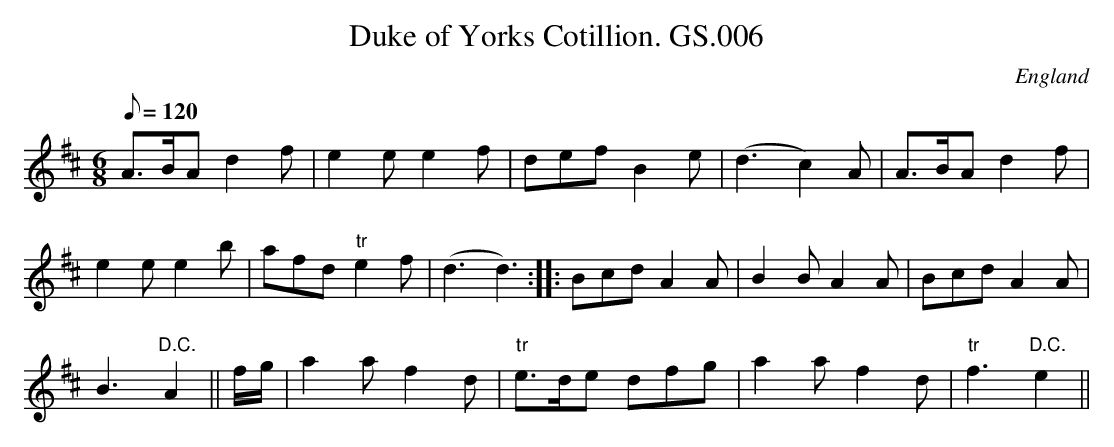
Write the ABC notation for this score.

X:1
T:Duke of Yorks Cotillion. GS.006
M:6/8
L:1/8
Q:120
O:England
K:D major
A>BA d2 f | e2ee2f | def B2 e | (d3c2) A | A>BA d2 f | !
e2ee2b | afd "tr"e2 f | (d3d3) :||:
Bcd A2A | B2B A2A | BcdA2A |!
 B3 "D.C."A2 || f/2g/2 | a2a f2d |
 "tr"e>de dfg | a2a f2d | "tr"f3"D.C."e2 ||
